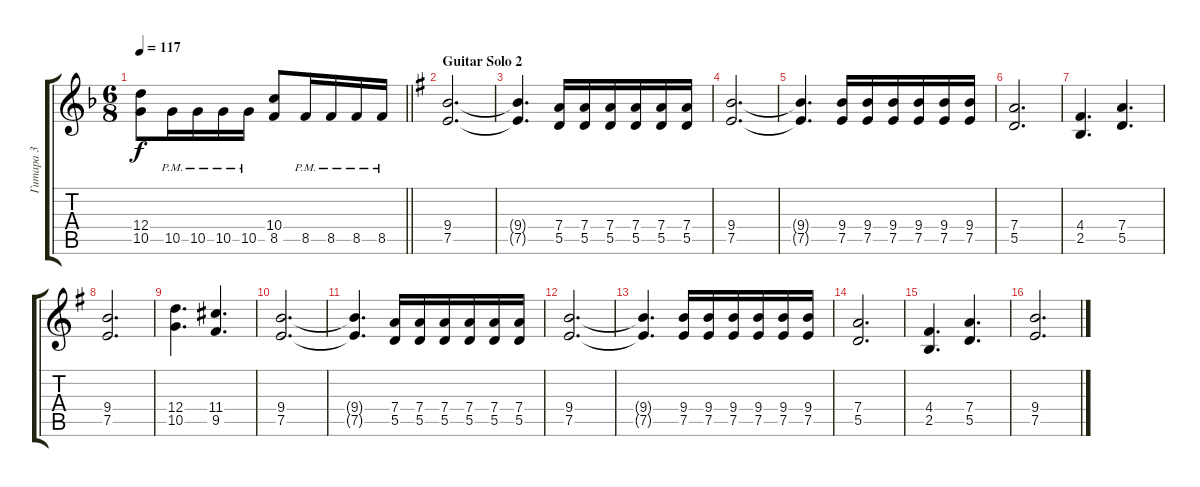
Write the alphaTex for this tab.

\track ("Гитара 3" "Гитара 3") {instrument distortionguitar}
\staff {score tabs}
\tuning (E4 B3 G3 D3 A2 E2) {hide}
\ts (6 8)
\tempo 117
\clef g2
\barLineRight lightlight
\ks dminor
(12.4 10.5).8{dy f} 10.5{pm}.16 10.5{pm}.16 10.5{pm}.16 10.5{pm}.16 (10.4 8.5).8 8.5{pm}.16 8.5{pm}.16 8.5{pm}.16 8.5{pm}.16 |
\section ("" "Guitar Solo 2")
\ks eminor
(9.4 7.5).2{d} |
(9.4{t} 7.5{t}).4{d} (7.4 5.5).16 (7.4 5.5).16 (7.4 5.5).16 (7.4 5.5).16 (7.4 5.5).16 (7.4 5.5).16 |
(9.4 7.5).2{d} |
(9.4{t} 7.5{t}).4{d} (9.4 7.5).16 (9.4 7.5).16 (9.4 7.5).16 (9.4 7.5).16 (9.4 7.5).16 (9.4 7.5).16 |
(7.4 5.5).2{d} |
(4.4 2.5).4{d} (7.4 5.5).4{d} |
(9.4 7.5).2{d} |
(12.4 10.5).4{d} (11.4 9.5).4{d} |
(9.4 7.5).2{d} |
(9.4{t} 7.5{t}).4{d} (7.4 5.5).16 (7.4 5.5).16 (7.4 5.5).16 (7.4 5.5).16 (7.4 5.5).16 (7.4 5.5).16 |
(9.4 7.5).2{d} |
(9.4{t} 7.5{t}).4{d} (9.4 7.5).16 (9.4 7.5).16 (9.4 7.5).16 (9.4 7.5).16 (9.4 7.5).16 (9.4 7.5).16 |
(7.4 5.5).2{d} |
(4.4 2.5).4{d} (7.4 5.5).4{d} |
(9.4 7.5).2{d}
